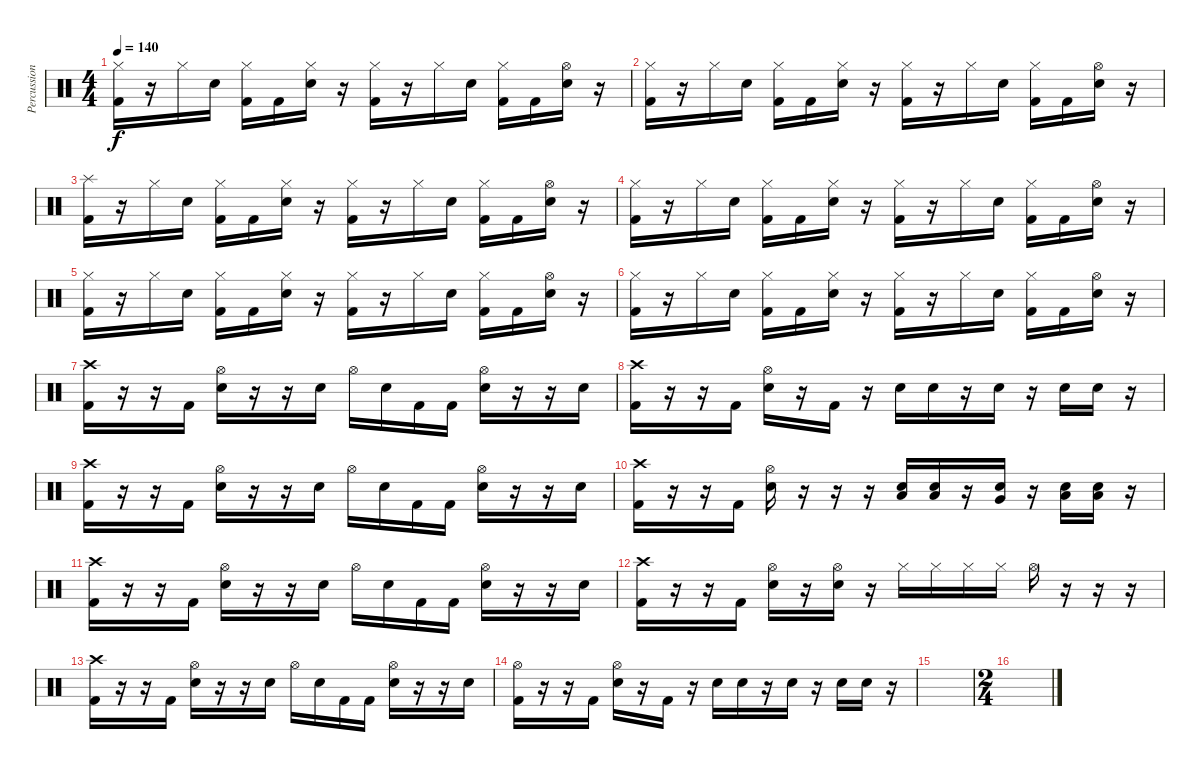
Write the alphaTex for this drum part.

\track ("Percussion" "Percussion") {instrument percussion}
\staff {score}
\articulation defaults
\ts (4 4)
\tempo 140
\clef neutral
\ks c
("Hi-Hat (closed)" "Kick (hit) 2").16{dy f} r.16 "Hi-Hat (closed)".16 "Electric Snare (hit)".16 ("Hi-Hat (closed)" "Kick (hit) 2").16 "Kick (hit) 2".16 ("Hi-Hat (closed)" "Electric Snare (hit)").16 r.16 ("Hi-Hat (closed)" "Kick (hit) 2").16 r.16 "Hi-Hat (closed)".16 "Electric Snare (hit)".16 ("Hi-Hat (closed)" "Kick (hit) 2").16 "Kick (hit) 2".16 ("Hi-Hat (open)" "Electric Snare (hit)").16 r.16 |
("Hi-Hat (closed)" "Kick (hit) 2").16 r.16 "Hi-Hat (closed)".16 "Electric Snare (hit)".16 ("Hi-Hat (closed)" "Kick (hit) 2").16 "Kick (hit) 2".16 ("Hi-Hat (closed)" "Electric Snare (hit)").16 r.16 ("Hi-Hat (closed)" "Kick (hit) 2").16 r.16 "Hi-Hat (closed)".16 "Electric Snare (hit)".16 ("Hi-Hat (closed)" "Kick (hit) 2").16 "Kick (hit) 2".16 ("Hi-Hat (open)" "Electric Snare (hit)").16 r.16 |
("Splash (hit)" "Kick (hit) 2").16 r.16 "Hi-Hat (closed)".16 "Electric Snare (hit)".16 ("Hi-Hat (closed)" "Kick (hit) 2").16 "Kick (hit) 2".16 ("Hi-Hat (closed)" "Electric Snare (hit)").16 r.16 ("Hi-Hat (closed)" "Kick (hit) 2").16 r.16 "Hi-Hat (closed)".16 "Electric Snare (hit)".16 ("Hi-Hat (closed)" "Kick (hit) 2").16 "Kick (hit) 2".16 ("Hi-Hat (open)" "Electric Snare (hit)").16 r.16 |
("Hi-Hat (closed)" "Kick (hit) 2").16 r.16 "Hi-Hat (closed)".16 "Electric Snare (hit)".16 ("Hi-Hat (closed)" "Kick (hit) 2").16 "Kick (hit) 2".16 ("Hi-Hat (closed)" "Electric Snare (hit)").16 r.16 ("Hi-Hat (closed)" "Kick (hit) 2").16 r.16 "Hi-Hat (closed)".16 "Electric Snare (hit)".16 ("Hi-Hat (closed)" "Kick (hit) 2").16 "Kick (hit) 2".16 ("Hi-Hat (open)" "Electric Snare (hit)").16 r.16 |
("Hi-Hat (closed)" "Kick (hit) 2").16 r.16 "Hi-Hat (closed)".16 "Electric Snare (hit)".16 ("Hi-Hat (closed)" "Kick (hit) 2").16 "Kick (hit) 2".16 ("Hi-Hat (closed)" "Electric Snare (hit)").16 r.16 ("Hi-Hat (closed)" "Kick (hit) 2").16 r.16 "Hi-Hat (closed)".16 "Electric Snare (hit)".16 ("Hi-Hat (closed)" "Kick (hit) 2").16 "Kick (hit) 2".16 ("Hi-Hat (open)" "Electric Snare (hit)").16 r.16 |
("Hi-Hat (closed)" "Kick (hit) 2").16 r.16 "Hi-Hat (closed)".16 "Electric Snare (hit)".16 ("Hi-Hat (closed)" "Kick (hit) 2").16 "Kick (hit) 2".16 ("Hi-Hat (closed)" "Electric Snare (hit)").16 r.16 ("Hi-Hat (closed)" "Kick (hit) 2").16 r.16 "Hi-Hat (closed)".16 "Electric Snare (hit)".16 ("Hi-Hat (closed)" "Kick (hit) 2").16 "Kick (hit) 2".16 ("Hi-Hat (open)" "Electric Snare (hit)").16 r.16 |
("Crash high (hit)" "Kick (hit) 2").16 r.16 r.16 "Kick (hit) 2".16 ("Hi-Hat (open)" "Electric Snare (hit)").16 r.16 r.16 "Electric Snare (hit)".16 "Hi-Hat (open)".16 "Electric Snare (hit)".16 "Kick (hit) 2".16 "Kick (hit) 2".16 ("Hi-Hat (open)" "Electric Snare (hit)").16 r.16 r.16 "Electric Snare (hit)".16 |
("Crash high (hit)" "Kick (hit) 2").16 r.16 r.16 "Kick (hit) 2".16 ("Hi-Hat (open)" "Electric Snare (hit)").16 r.16 "Kick (hit) 2".16 r.16 "Electric Snare (hit)".16 "Electric Snare (hit)".16 r.16 "Electric Snare (hit)".16 r.16 "Electric Snare (hit)".16 "Electric Snare (hit)".16 r.16 |
("Crash high (hit)" "Kick (hit) 2").16 r.16 r.16 "Kick (hit) 2".16 ("Hi-Hat (open)" "Electric Snare (hit)").16 r.16 r.16 "Electric Snare (hit)".16 "Hi-Hat (open)".16 "Electric Snare (hit)".16 "Kick (hit) 2".16 "Kick (hit) 2".16 ("Hi-Hat (open)" "Electric Snare (hit)").16 r.16 r.16 "Electric Snare (hit)".16 |
("Crash high (hit)" "Kick (hit) 2").16 r.16 r.16 "Kick (hit) 2".16 ("Hi-Hat (open)" "Electric Snare (hit)").16 r.16 r.16 r.16 ("Low Tom (hit)" "Electric Snare (hit)").16 ("Low Tom (hit)" "Electric Snare (hit)").16 r.16 ("Very Low Tom (hit)" "Electric Snare (hit)").16 r.16 ("Low Floor Tom (hit)" "Electric Snare (hit)").16 ("Low Floor Tom (hit)" "Electric Snare (hit)").16 r.16 |
("Crash high (hit)" "Kick (hit) 2").16 r.16 r.16 "Kick (hit) 2".16 ("Hi-Hat (open)" "Electric Snare (hit)").16 r.16 r.16 "Electric Snare (hit)".16 "Hi-Hat (open)".16 "Electric Snare (hit)".16 "Kick (hit) 2".16 "Kick (hit) 2".16 ("Hi-Hat (open)" "Electric Snare (hit)").16 r.16 r.16 "Electric Snare (hit)".16 |
("Crash high (hit)" "Kick (hit) 2").16 r.16 r.16 "Kick (hit) 2".16 ("Hi-Hat (open)" "Electric Snare (hit)").16 r.16 ("Hi-Hat (open)" "Electric Snare (hit)").16 r.16 "Hi-Hat (closed)".16 "Hi-Hat (closed)".16 "Hi-Hat (closed)".16 "Hi-Hat (closed)".16 "Hi-Hat (open)".16 r.16 r.16 r.16 |
("Crash high (hit)" "Kick (hit) 2").16 r.16 r.16 "Kick (hit) 2".16 ("Hi-Hat (open)" "Electric Snare (hit)").16 r.16 r.16 "Electric Snare (hit)".16 "Hi-Hat (open)".16 "Electric Snare (hit)".16 "Kick (hit) 2".16 "Kick (hit) 2".16 ("Hi-Hat (open)" "Electric Snare (hit)").16 r.16 r.16 "Electric Snare (hit)".16 |
("Hi-Hat (open)" "Kick (hit) 2").16 r.16 r.16 "Kick (hit) 2".16 ("Hi-Hat (open)" "Electric Snare (hit)").16 r.16 "Kick (hit) 2".16 r.16 "Electric Snare (hit)".16 "Electric Snare (hit)".16 r.16 "Electric Snare (hit)".16 r.16 "Electric Snare (hit)".16 "Electric Snare (hit)".16 r.16 |
|
\ts (2 4)
